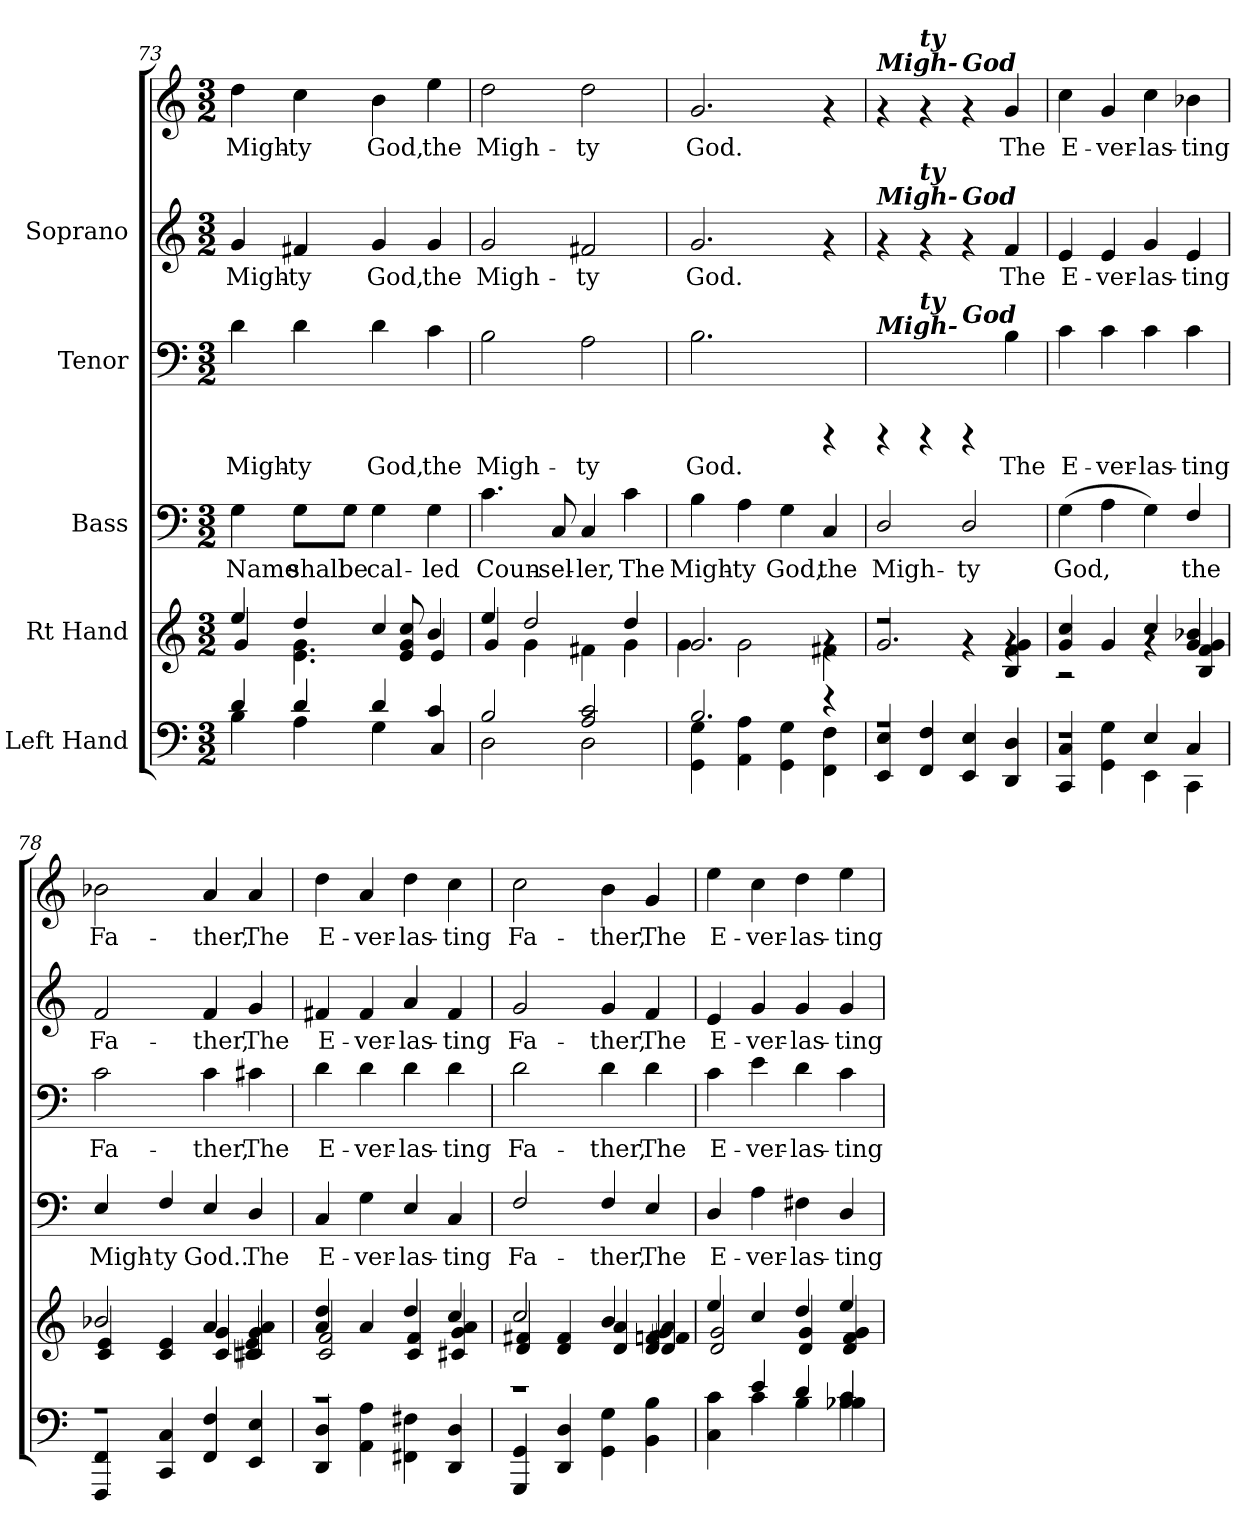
**kern	**kern	**kern	**text	**kern	**text	**kern	**text	**kern	**text
*part5	*part4	*part3	*part3	*part2	*part2	*part1	*part1	*part1	*part1
*staff6	*staff5	*staff4	*staff4	*staff3	*staff3	*staff2	*staff2	*staff1	*staff1
*I"Left Hand	*I"Rt Hand	*I"Bass	*	*I"Tenor	*	*I"Soprano	*	*	*
!!LO:LB:g=z
*clefF4	*clefG2	*clefF4	*	*clefF4	*	*clefG2	*	*clefG2	*
*M3/2	*M3/2	*M3/2	*	*M3/2	*	*M3/2	*	*M3/2	*
=73	=73	=73	=73	=73	=73	=73	=73	=73	=73
*^	*^	*	*	*	*	*	*	*	*
!	!	!	!	!	!LO:LY:b	!	!LO:LY:b	!	!LO:LY:b	!	!LO:LY:a
4d/	4B\	4ee/	4g/	4G\	Name	4d\	Migh-	4g/	Migh-	4dd\	Migh-
!	!	!	!	!	!LO:LY:b	!	!LO:LY:b	!	!LO:LY:b	!	!LO:LY:a
4d/	4A\	4dd/	4.g\ 4.e\	8G\L	shall	4d\	-ty	4f#X/	-ty	4cc\	-ty
!	!	!	!	!	!LO:LY:b	!	!	!	!	!	!
.	.	.	.	8G\J	be	.	.	.	.	.	.
!	!	!	!	!	!LO:LY:b	!	!LO:LY:b	!	!LO:LY:b	!	!LO:LY:a
4d/	4G\	4cc/	.	4G\	cal-	4d\	God,	4g/	God,	4b\	God,
.	.	.	8cc/ 8g/ 8e/	.	.	.	.	.	.	.	.
!	!	!	!	!	!LO:LY:b	!	!LO:LY:b	!	!LO:LY:b	!	!LO:LY:a
4c/	4C/	4b/	4e/	4G\	-led	4c\	the	4g/	the	4ee\	the
=74	=74	=74	=74	=74	=74	=74	=74	=74	=74	=74	=74
!	!	!	!	!	!LO:LY:b	!	!LO:LY:b	!	!LO:LY:b	!	!LO:LY:a
2B/	2D\	4ee/	4g/	4.c\	Coun-	2B\	Migh-	2g/	Migh-	2dd\	Migh-
.	.	2dd/	4g\	.	.	.	.	.	.	.	.
!	!	!	!	!	!LO:LY:b	!	!	!	!	!	!
.	.	.	.	8C/	-sel-	.	.	.	.	.	.
!	!	!	!	!	!LO:LY:b	!	!LO:LY:b	!	!LO:LY:b	!	!LO:LY:a
2c/ 2A/	2D\	.	4f#X\	4C/	-ler,	2A\	-ty	2f#X/	-ty	2dd\	-ty
!	!	!	!	!	!LO:LY:b	!	!	!	!	!	!
.	.	4dd/	4g\	4c\	The	.	.	.	.	.	.
=75	=75	=75	=75	=75	=75	=75	=75	=75	=75	=75	=75
!	!	!	!	!	!LO:LY:b	!	!LO:LY:b	!	!LO:LY:b	!	!LO:LY:a
2.B/	4G\ 4GG\	2.g/	4g\	4B\	Migh-	2.B\	God.	2.g/	God.	2.g/	God.
!	!	!	!	!	!LO:LY:b	!	!	!	!	!	!
.	4A\ 4AA\	.	2g\	4A\	-ty	.	.	.	.	.	.
!	!	!	!	!	!LO:LY:b	!	!	!	!	!	!
.	4G\ 4GG\	.	.	4G\	God,	.	.	.	.	.	.
!	!	!	!	!	!LO:LY:b	!	!	!	!	!	!
4r	4F\ 4FF\	4rf	4f#X\	4C/	the	4rCCC	.	4rf	.	4rf	.
=76	=76	=76	=76	=76	=76	=76	=76	=76	=76	=76	=76
!	!	!	!	!	!	!	!	!	!	!LO:TX:a:Bi:t=Migh-	!
!	!	!	!	!	!	!	!	!LO:TX:a:Bi:t=Migh-	!	!	!
!	!	!	!	!	!	!LO:TX:a:Bi:t=Migh-	!	!	!	!	!
!	!	!	!	!	!LO:LY:b	!	!	!	!	!	!
1r	4E/ 4EE/	2r	2.g/	2D/	Migh-	4rCCC	.	4rf	.	4rf	.
!	!	!	!	!	!	!	!	!	!	!LO:TX:a:Bi:t=ty	!
!	!	!	!	!	!	!	!	!LO:TX:a:Bi:t=ty	!	!	!
!	!	!	!	!	!	!LO:TX:a:Bi:t=ty	!	!	!	!	!
.	4F/ 4FF/	.	.	.	.	4rCCC	.	4rf	.	4rf	.
!	!	!	!	!	!	!	!	!	!	!LO:TX:a:Bi:t=God	!
!	!	!	!	!	!	!	!	!LO:TX:a:Bi:t=God	!	!	!
!	!	!	!	!	!	!LO:TX:a:Bi:t=God	!	!	!	!	!
!	!	!	!	!	!LO:LY:b	!	!	!	!	!	!
.	4E/ 4EE/	4rf	.	2D/	-ty	4rCCC	.	4rf	.	4rf	.
!	!	!	!	!	!	!	!LO:LY:b	!	!LO:LY:b	!	!LO:LY:a
.	4D/ 4DD/	4g/ 4f/ 4B/	4rf	.	.	4B\	The	4f/	The	4g/	The
=77	=77	=77	=77	=77	=77	=77	=77	=77	=77	=77	=77
*	*^	*	*	*	*	*	*	*	*	*	*
!	!	!	!	!	!	!LO:LY:b	!	!LO:LY:b	!	!LO:LY:b	!	!LO:LY:a
1r	4C/ 4CC/	2ryy	4cc/ 4g/	2r	(>4G\	God,	4c\	E-	4e/	E-	4cc\	E-
!	!	!	!	!	!	!LO:LY:b	!	!LO:LY:b	!	!LO:LY:b	!	!LO:LY:a
.	4G\ 4GG\	.	4g/	.	4A\	.	4c\	-ver-	4e/	-ver-	4g/	-ver-
!	!	!	!	!	!	!LO:LY:b	!	!LO:LY:b	!	!LO:LY:b	!	!LO:LY:a
.	4E/	4EE\	4cc/	4rf	4G\)	.	4c\	-las-	4g/	-las-	4cc\	-las-
!	!	!	!	!	!	!LO:LY:b	!	!LO:LY:b	!	!LO:LY:b	!	!LO:LY:a
.	4C/	4CC\	4b-X/ 4g/	4g/ 4f/ 4B/	4F/	the	4c\	-ting	4e/	-ting	4b-X\	-ting
!!LO:PB:g=z
=78	=78	=78	=78	=78	=78	=78	=78	=78	=78	=78	=78	=78
!	!	!	!	!	!	!LO:LY:b	!	!LO:LY:b	!	!LO:LY:b	!	!LO:LY:a
*	*v	*v	*	*	*	*	*	*	*	*	*	*
1r	4FF/ 4FFF/	2b-X/	4e/ 4c/	4E/	Migh-	2c\	Fa-	2f/	Fa-	2b-X\	Fa-
!	!	!	!	!	!LO:LY:b	!	!	!	!	!	!
.	4C/ 4CC/	.	4e/ 4c/	4F/	-ty	.	.	.	.	.	.
!	!	!	!	!	!LO:LY:b	!	!LO:LY:b	!	!LO:LY:b	!	!LO:LY:a
.	4F/ 4FF/	4a/	4g/ 4c/	4E/	God..	4c\	-ther,	4f/	-ther,	4a/	-ther,
!	!	!	!	!	!LO:LY:b	!	!LO:LY:b	!	!LO:LY:b	!	!LO:LY:a
.	4E/ 4EE/	4a/ 4g/ 4c#X/	4e/ 4c/	4D/	The	4c#X\	The	4g/	The	4a/	The
=79	=79	=79	=79	=79	=79	=79	=79	=79	=79	=79	=79
!	!	!	!	!	!LO:LY:b	!	!LO:LY:b	!	!LO:LY:b	!	!LO:LY:a
1r	4D/ 4DD/	4dd/ 4a/	2f/ 2c/	4C/	E-	4d\	E-	4f#X/	E-	4dd\	E-
!	!	!	!	!	!LO:LY:b	!	!LO:LY:b	!	!LO:LY:b	!	!LO:LY:a
.	4A\ 4AA\	4a/	.	4G\	-ver-	4d\	-ver-	4f#/	-ver-	4a/	-ver-
!	!	!	!	!	!LO:LY:b	!	!LO:LY:b	!	!LO:LY:b	!	!LO:LY:a
.	4F#X\ 4FF#X\	4dd/	4f/ 4c/	4E/	-las-	4d\	-las-	4a/	-las-	4dd\	-las-
!	!	!	!	!	!LO:LY:b	!	!LO:LY:b	!	!LO:LY:b	!	!LO:LY:a
.	4D/ 4DD/	4cc/	4a/ 4g/ 4c#X/	4C/	-ting	4d\	-ting	4f#/	-ting	4cc\	-ting
=80	=80	=80	=80	=80	=80	=80	=80	=80	=80	=80	=80
!	!	!	!	!	!LO:LY:b	!	!LO:LY:b	!	!LO:LY:b	!	!LO:LY:a
1r	4GG/ 4GGG/	2cc/	4f#X/ 4d/	2F/	Fa-	2d\	Fa-	2g/	Fa-	2cc\	Fa-
.	4D/ 4DD/	.	4f#/ 4d/	.	.	.	.	.	.	.	.
!	!	!	!	!	!LO:LY:b	!	!LO:LY:b	!	!LO:LY:b	!	!LO:LY:a
.	4G\ 4GG\	4b/	4a/ 4d/	4F/	-ther,	4d\	-ther,	4g/	-ther,	4b\	-ther,
!	!	!	!	!	!LO:LY:b	!	!LO:LY:b	!	!LO:LY:b	!	!LO:LY:a
.	4B\ 4BB\	4g/ 4fn/ 4d/	4a/ 4f#/ 4d/	4E/	The	4d\	The	4f/	The	4g/	The
=81	=81	=81	=81	=81	=81	=81	=81	=81	=81	=81	=81
*^	*^	*	*	*	*	*	*	*	*	*	*
!	!	!	!	!	!	!	!LO:LY:b	!	!LO:LY:b	!	!LO:LY:b	!	!LO:LY:a
4c\	2.ryy	4c\ 4C\	2.ryy	4ee/	2g/ 2d/	4D/	E-	4c\	E-	4e/	E-	4ee\	E-
!	!	!	!	!	!	!	!LO:LY:b	!	!LO:LY:b	!	!LO:LY:b	!	!LO:LY:a
4e/	.	4c\	.	4cc/	.	4A\	-ver-	4e\	-ver-	4g/	-ver-	4cc\	-ver-
!	!	!	!	!	!	!	!LO:LY:b	!	!LO:LY:b	!	!LO:LY:b	!	!LO:LY:a
4d/	.	4B\	.	4dd/	4g/ 4d/	4F#X\	-las-	4d\	-las-	4g/	-las-	4dd\	-las-
!	!	!	!	!	!	!	!LO:LY:b	!	!LO:LY:b	!	!LO:LY:b	!	!LO:LY:a
4c/	4B-X\	4c/	4B-X\	4ee/	4g/ 4f/ 4d/	4D/	-ting	4c\	-ting	4g/	-ting	4ee\	-ting
*v	*v	*v	*v	*	*	*	*	*	*	*	*	*	*
*	*v	*v	*	*	*	*	*	*	*	*
=	=	=	=	=	=	=	=	=	=
*-	*-	*-	*-	*-	*-	*-	*-	*-	*-
